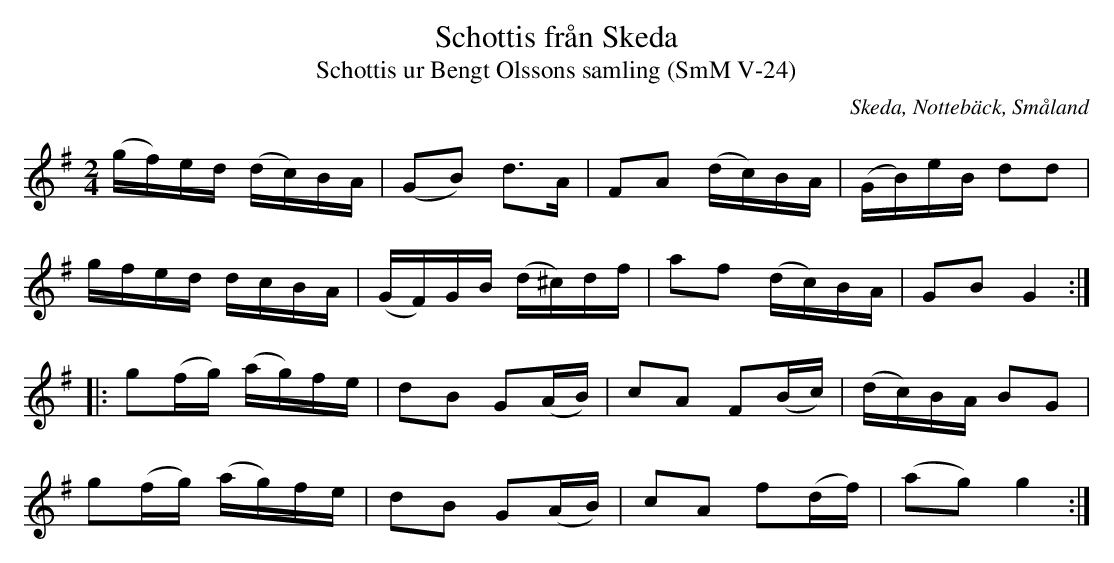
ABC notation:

X:1
T:Schottis från Skeda
T:Schottis ur Bengt Olssons samling (SmM V-24)
O:Skeda, Nottebäck, Småland
M:2/4
L:1/16
K:G
(gf)ed (dc)BA|(G2B2) d3A|F2A2 (dc)BA|(GB)eB d2d2|
gfed dcBA|(GF)GB (d^c)df|a2f2 (dc)BA|G2B2 G4:|
|:g2(fg) (ag)fe|d2B2 G2(AB)|c2A2 F2(Bc)|(dc)BA B2G2|
g2(fg) (ag)fe|d2B2 G2(AB)|c2A2 f2(df)|(a2g2) g4:|
